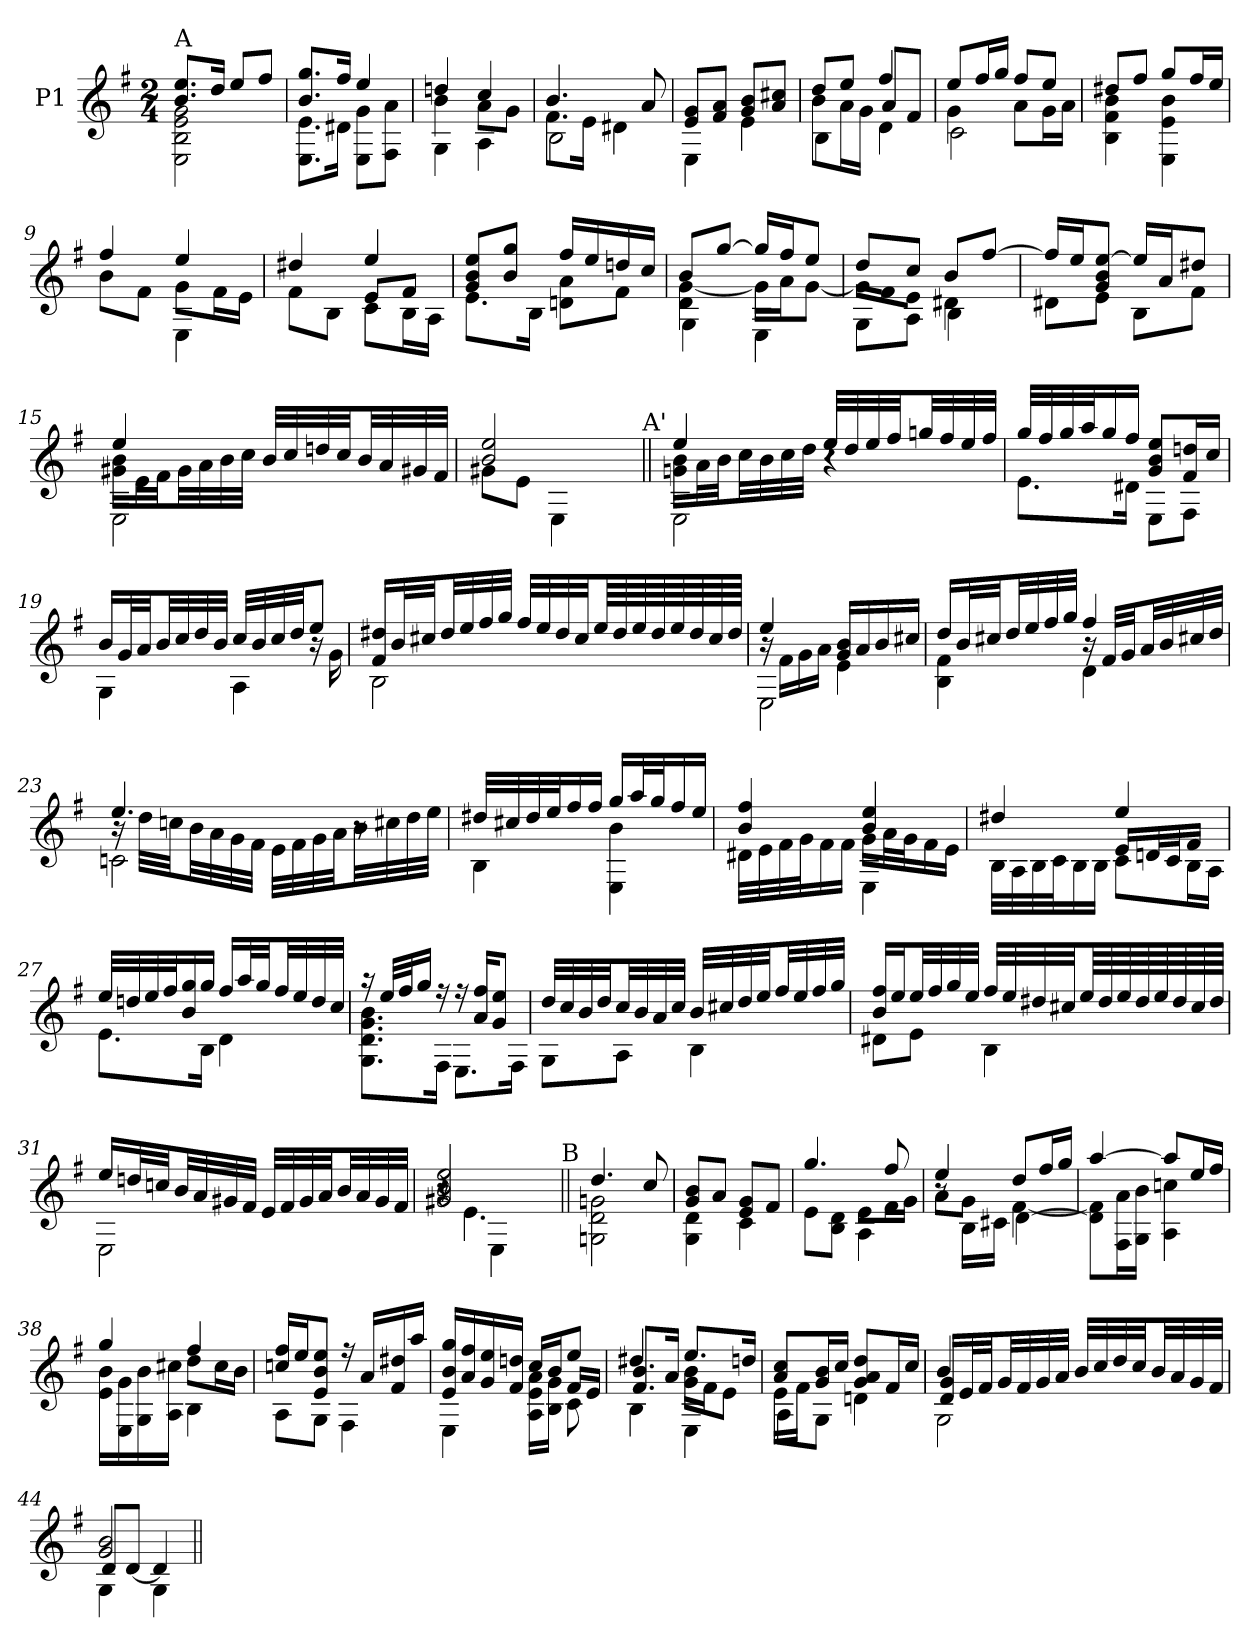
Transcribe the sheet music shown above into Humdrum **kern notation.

**kern
*part1
*staff1
*I"P1
!!LO:PB:g=z
*clefG2
*ITrd7c12
*k[f#]
*e:
*M2/4
*MM44
=1
*^
!LO:TX:a:t=A	!
8.Bi/ 8.eiL	2EEi\ 2BBi 2Ei 2Gi
16di/Jk	.
8ei/L	.
8f#i/J	.
=2	=2
8.Bi/ 8.giL	8.EEi\ 8.EiL
16f#i/Jk	16D#Xi\Jk
4ei/	8EEi\ 8GiL
.	8FF#i\ 8AiJ
=3	=3
*	*^
4dni/	4Bi\	4GGi\
4ci/	8Ai\L	4AAi\
.	8Gi\J	.
=4	=4	=4
4.Bi/	8.F#i\L	2BBi\
.	16Ei\Jk	.
.	4D#Xi\	.
8Ai/	.	.
*	*v	*v
=5	=5
8Ei/ 8GiL	4EEi\
8F#i/ 8AiJ	.
8Gi/ 8BiL	4Ei\
8Ai/ 8c#XiJ	.
=6	=6
*	*^
8di/L	8Bi\L	4BBi\
8ei/J	16Ai\L	.
.	16Gi\JJ	.
4f#i/	8Ai/L	4Di\
.	8F#i/J	.
=7	=7	=7
8ei/L	4Gi\	2Ci\
16f#i/L	.	.
16gi/JJ	.	.
8f#i/L	8Ai\L	.
8ei/J	16Gi\L	.
.	16Ai\JJ	.
*	*v	*v
=8	=8
8d#Xi/L	4BBi\ 4F#i 4Bi
8f#i/J	.
8gi/L	4EEi\ 4Ei 4Bi
16f#i/L	.
16ei/JJ	.
!!LO:LB:g=z	!!
=9	=9
*	*^
4f#i/	8Bi\L	4ryy
.	8F#i\J	.
4ei/	8Gi\L	4EEi\
.	16F#i\L	.
.	16Ei\JJ	.
=10	=10	=10
4d#Xi/	8F#i\L	4ryy
.	8BBi\J	.
4ei/	8Ei/L	8Ci\L
.	8F#i/J	16BBi\L
.	.	16AAi\JJ
*	*v	*v
=11	=11
8Gi/ 8Bi 8eiL	8.Ei\L
8Bi/ 8giJ	.
.	16BBi\Jk
16f#i/LL	8Dni\ 8AiL
16ei/	.
16dni/	8F#i\J
16ci/JJ	.
=12	=12
*	*^
8Bi/L	4Di\ [4Gi	4GGi\
[8gi/J	.	.
16gi/LL]	16Gi\LL]	4EEi\
16f#i/J	16Ai\J	.
8ei/J	[8Gi\J	.
=13	=13	=13
8di/L	16Gi\LL]	8GGi\L
.	16F#i\J	.
8ci/J	8Ei\J	8AAi\J
8Bi/L	4D#Xi\	4BBi\
[8f#i/J	.	.
*	*v	*v
=14	=14
16f#i/LL]	8D#Xi\L
16ei/J	.
8Gi/ 8Bi [8eiJ	8Ei\J
16ei/LL]	8BBi\L
16Ai/J	.
8d#Xi/J	8F#i\J
!!LO:LB:g=z	!!
=15	=15
*	*^
4ei/	16G#Xi\ 16BiLL	2EEi\
.	32Ei\L	.
.	32F#i\JJ	.
.	32G#i\LL	.
.	32Ai\	.
.	32Bi\	.
.	32ci\JJJ	.
32Bi/LLL	4ryy	.
32ci/	.	.
32dni/	.	.
32ci/JJ	.	.
32Bi/LL	.	.
32Ai/	.	.
32G#Xi/	.	.
32F#i/JJJ	.	.
=16	=16	=16
2Bi/ 2ei	8G#Xi\L	4ryy
.	8Ei\J	.
.	4EEi\	8ryy
.	.	16ryy
.	.	32ryy
.	.	64ryy
.	.	128...ryy
!	!	!LO:TX:a:t=A'
.	.	1024ryy
=17||	=17||	=17||
4ei/	16Gni\ 16BiLL	2EEi\
.	32Ai\L	.
.	32Bi\JJ	.
.	32ci\LL	.
.	32Bi\	.
.	32ci\	.
.	32di\JJJ	.
32ei/LLL	4r	.
32di/	.	.
32ei/	.	.
32f#i/JJ	.	.
32gni/LL	.	.
32f#i/	.	.
32ei/	.	.
32f#i/JJJ	.	.
*	*v	*v
=18	=18
32gi/LLL	8.Ei\L
32f#i/	.
32gi/	.
32ai/J	.
16gi/	.
16f#i/JJ	16D#Xi\Jk
8Gi/ 8Bi 8eiL	8EEi\L
16F#i/ 16dniL	8FF#i\J
16ci/JJ	.
!!LO:LB:g=z	!!
=19	=19
*	*^
16Bi/LL	4.ryy	4GGi\
32Gi/L	.	.
32Ai/JJ	.	.
32Bi/LL	.	.
32ci/	.	.
32di/	.	.
32Bi/JJJ	.	.
32ci/LLL	.	4AAi\
32Bi/	.	.
32ci/	.	.
32di/JJ	.	.
8ei/J	16r	.
.	16Gi\	.
*	*v	*v
=20	=20
16F#i/ 16d#XiLL	2BBi\
32Bi/L	.
32c#Xi/JJ	.
32d#i/LL	.
32ei/	.
32f#i/	.
32gi/JJJ	.
32f#i/LLL	.
32ei/	.
32d#i/	.
32c#i/JJ	.
64ei/LLL	.
64d#i/	.
64ei/	.
64d#i/	.
64ei/	.
64d#i/	.
64c#i/	.
64d#i/JJJJ	.
=21	=21
*	*^
4ei/	16r	2EEi\
.	16F#i\LL	.
.	16Gi\	.
.	16Ai\JJ	.
16Gi/ 16BiLL	4Ei\	.
16Ai/	.	.
16Bi/	.	.
16c#Xi/JJ	.	.
=22	=22	=22
16di/LL	4BBi\ 4F#i	4ryy
32Bi/L	.	.
32c#Xi/JJ	.	.
32di/LL	.	.
32ei/	.	.
32f#i/	.	.
32gi/JJJ	.	.
4f#i/	16r	4Di\
.	32F#i/LLL	.
.	32Gi/JJ	.
.	32Ai/LL	.
.	32Bi/	.
.	32c#Xi/	.
.	32di/JJJ	.
!!LO:LB:g=z	!!	!!
=23	=23	=23
4.ei/	16r	2Cni\
.	32di\LLL	.
.	32cni\JJ	.
.	32Bi\LL	.
.	32Ai\	.
.	32Gi\	.
.	32F#i\JJJ	.
.	32Ei\LLL	.
.	32F#i\	.
.	32Gi\	.
.	32Ai\JJ	.
8r	32Bi\LL	.
.	32c#Xi\	.
.	32di\	.
.	32ei\JJJ	.
*	*v	*v
=24	=24
32d#Xi/LLL	4BBi\
32c#Xi/	.
32d#i/	.
32ei/J	.
16f#i/	.
16f#i/JJ	.
16gi/LL	4EEi\ 4Bi
32ai/L	.
32gi/J	.
16f#i/	.
16ei/JJ	.
=25	=25
*	*^
4Bi/ 4f#i	32D#Xi\LLL	4ryy
.	32Ei\	.
.	32F#i\	.
.	32Gi\J	.
.	16F#i\	.
.	16F#i\JJ	.
4Bi/ 4ei	16Gi\LL	4EEi\
.	32Ai\L	.
.	32Gi\J	.
.	16F#i\	.
.	16Ei\JJ	.
=26	=26	=26
4d#Xi/	32BBi\LLL	4ryy
.	32AAi\	.
.	32BBi\	.
.	32Ci\J	.
.	16BBi\	.
.	16BBi\JJ	.
4ei/	16Ei/LL	8Ci\L
.	32Dni/L	.
.	32Ci/J	.
.	16F#i/JJ	16BBi\L
.	16ryy	16AAi\JJ
*	*v	*v
!!LO:LB:g=z
=27	=27
32ei/LLL	8.Ei\L
32dni/	.
32ei/	.
32f#i/J	.
16Bi/ 16gi	.
16gi/JJ	16BBi\Jk
16f#i/LL	4Di\
32ai/L	.
32gi/JJ	.
32f#i/LL	.
32ei/	.
32di/	.
32ci/JJJ	.
=28	=28
16r	8.GGi\ 8.Di 8.Gi 8.BiL
32ei/LLL	.
32f#i/J	.
16gi/JJ	.
16r	16FF#i\Jk
16r	8.EEi\L
16Ai/ 16f#iKL	.
8Gi/ 8eiJ	.
.	16FF#i\Jk
=29	=29
32di/LLL	8GGi\L
32ci/	.
32Bi/	.
32di/JJ	.
32ci/LL	8AAi\J
32Bi/	.
32Ai/	.
32ci/JJJ	.
32Bi/LLL	4BBi\
32c#Xi/	.
32di/	.
32ei/JJ	.
32f#i/LL	.
32ei/	.
32f#i/	.
32gi/JJJ	.
!!LO:LB:g=z	!!
=30	=30
16Bi/ 16f#iLL	8D#Xi\L
16ei/J	.
32ei/LL	8Ei\J
32f#i/	.
32gi/	.
32ei/JJJ	.
32f#i/LLL	4BBi\
32ei/	.
32d#Xi/	.
32c#Xi/JJ	.
64ei/LLL	.
64d#i/	.
64ei/	.
64d#i/	.
64ei/	.
64d#i/	.
64c#i/	.
64d#i/JJJJ	.
=31	=31
16ei/LL	2EEi\
32dni/L	.
32cni/JJ	.
32Bi/LL	.
32Ai/	.
32G#Xi/	.
32F#i/JJJ	.
32Ei/LLL	.
32F#i/	.
32G#i/	.
32Ai/JJ	.
32Bi/LL	.
32Ai/	.
32G#i/	.
32F#i/JJJ	.
=32	=32
*^	*^
2G#Xi/ 2Bi 2ei	8r	4r	4ryy
.	4.Ei\	.	.
.	.	4EEi\	8ryy
.	.	.	16ryy
.	.	.	32ryy
.	.	.	64ryy
.	.	.	128...ryy
!	!	!	!LO:TX:a:t=B
.	.	.	1024ryy
*	*v	*v	*v
=33||	=33||
4.di/	2GGni\ 2Di 2Gni
8ci/	.
=34	=34
8Gi/ 8BiL	4GGi\ 4Di
8Ai/J	.
8Ei/ 8GiL	4Ci\
8F#i/J	.
=35	=35
*	*^
4.gi/	8Ei\L	4ryy
.	8BBi\ 8DiJ	.
.	8Ei\L	4AAi\
8f#i/	16F#i\L	.
.	16Gi\JJ	.
!!LO:LB:g=z	!!	!!
=36	=36	=36
4ei/	8Ai\L	8r
.	8Gi\J	16BBi\LL
.	.	16C#Xi\JJ
8di/L	[4F#i\	[4Di\
16f#i/L	.	.
16gi/JJ	.	.
*	*v	*v
=37	=37
[4ai/	8Di\] 8F#i]L
.	16FF#i\ 16AiL
.	16GGi\ 16BiJJ
8ai/L]	4AAi\ 4cni
16ei/L	.
16f#i/JJ	.
=38	=38
*	*^
4gi/	16Ei\ 16BiLL	4ryy
.	16EEi\ 16Gi	.
.	16GGi\ 16Bi	.
.	16AAi\ 16c#XiJJ	.
4f#i/	8di\L	4BBi\
.	16c#i\L	.
.	16Bi\JJ	.
*	*v	*v
=39	=39
16cni/ 16f#iLL	8AAi\L
16ei/J	.
8Ei/ 8Bi 8eiJ	8GGi\J
16r	4FF#i\
16Ai/LL	.
16F#i/ 16d#Xi	.
16ai/JJ	.
=40	=40
*	*^
16Ei/ 16Bi 16giLL	4EEi\	4.ryy
16Ai/ 16f#i	.	.
16Gi/ 16ei	.	.
16F#i/ 16dniJJ	.	.
16ci/LL	16AAi\ 16Ei 16AiLL	.
16Bi/J	16BBi\ 16GiJJ	.
8ei/J	16F#i/LL	8Ci\
.	16Ei/JJ	.
!!LO:LB:g=z	!!	!!
=41	=41	=41
4d#Xi/	8.F#i/ 8.BiL	4BBi\
.	16Ai/Jk	.
8.ei/L	16Gi\ 16BiLL	4EEi\
.	16F#i\J	.
.	8Ei\J	.
16dni/Jk	.	.
=42	=42	=42
8Ai/ 8ciL	16Ei\LL	8AAi\L
.	16F#i\JJ	.
16Gi/ 16BiL	4.ryy	8GGi\J
16ci/JJ	.	.
8Gi/ 8Ai 8diL	.	4Dni\
16F#i/L	.	.
16ci/JJ	.	.
=43	=43	=43
4Bi/	16Di/ 16GiLL	2GGi\
.	32Ei/L	.
.	32F#i/JJ	.
.	32Gi/LL	.
.	32F#i/	.
.	32Gi/	.
.	32Ai/JJJ	.
32Bi/LLL	4ryy	.
32ci/	.	.
32di/	.	.
32ci/JJ	.	.
32Bi/LL	.	.
32Ai/	.	.
32Gi/	.	.
32F#i/JJJ	.	.
=44	=44	=44
2Gi/ 2Bi	8Di/L	4GGi\
.	[8Di/J	.
.	4Di/]	4GGi\
*v	*v	*v
=||
*-
